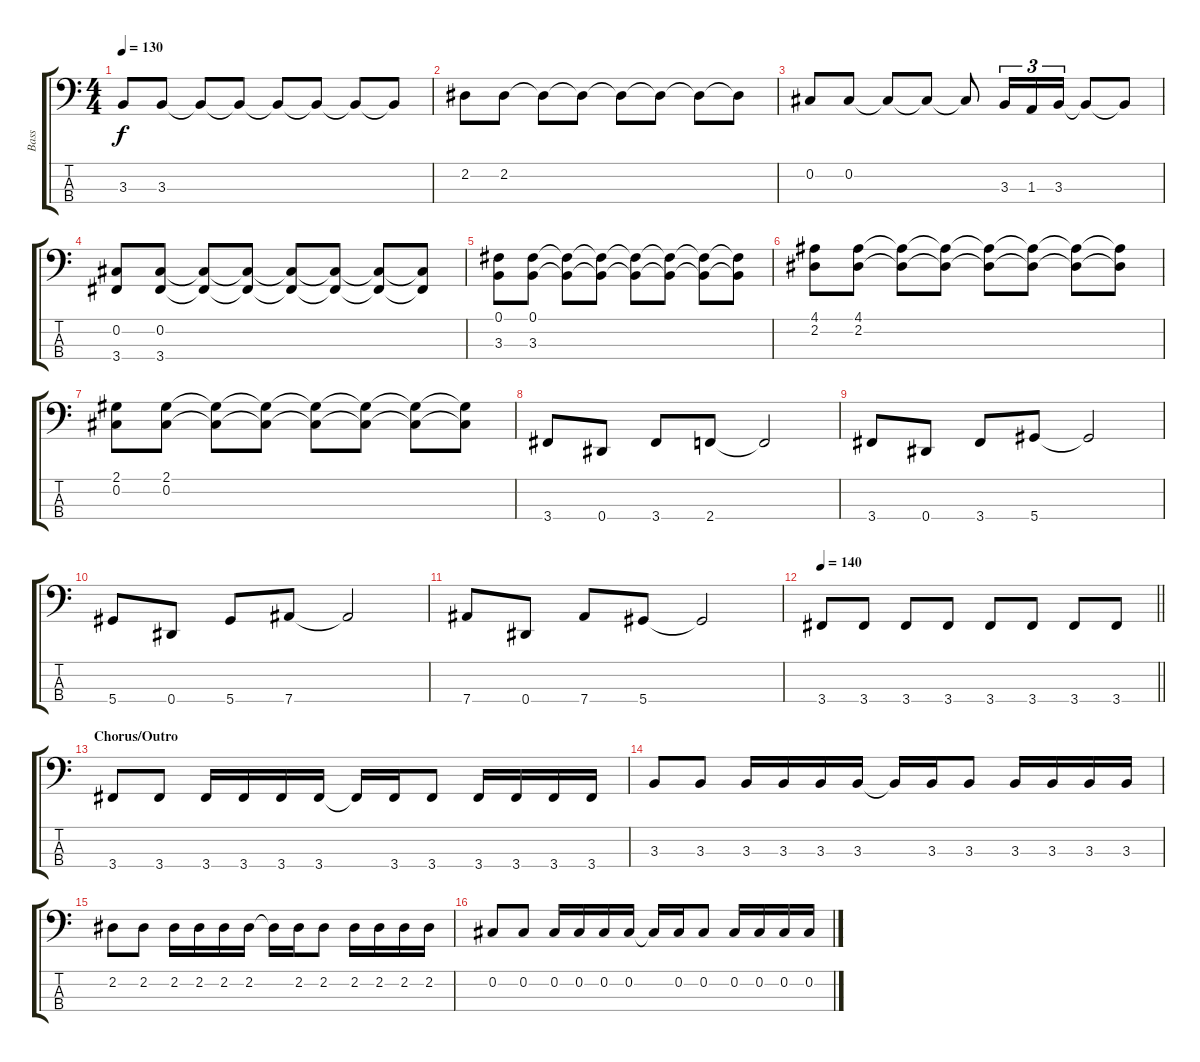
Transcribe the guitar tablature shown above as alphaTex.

\track ("Bass" "Bass") {instrument electricbassfinger}
\staff {score tabs}
\tuning (Gb2 Db2 Ab1 Eb1) {hide}
\ts (4 4)
\tempo 130
\clef f4
\ks c
3.3.8{dy f} 3.3.8 3.3{t}.8 3.3{t}.8 3.3{t}.8 3.3{t}.8 3.3{t}.8 3.3{t}.8 |
2.2.8 2.2.8 2.2{t}.8 2.2{t}.8 2.2{t}.8 2.2{t}.8 2.2{t}.8 2.2{t}.8 |
0.2.8 0.2.8 0.2{t}.8 0.2{t}.8 0.2{t}.8 3.3.16{tu (3 2)} 1.3.16{tu (3 2)} 3.3.16{tu (3 2)} 3.3{t}.8 3.3{t}.8 |
(0.2 3.4).8 (0.2 3.4).8 (0.2{t} 3.4{t}).8 (0.2{t} 3.4{t}).8 (0.2{t} 3.4{t}).8 (0.2{t} 3.4{t}).8 (0.2{t} 3.4{t}).8 (0.2{t} 3.4{t}).8 |
(0.1 3.3).8 (0.1 3.3).8 (0.1{t} 3.3{t}).8 (0.1{t} 3.3{t}).8 (0.1{t} 3.3{t}).8 (0.1{t} 3.3{t}).8 (0.1{t} 3.3{t}).8 (0.1{t} 3.3{t}).8 |
(4.1 2.2).8 (4.1 2.2).8 (4.1{t} 2.2{t}).8 (4.1{t} 2.2{t}).8 (4.1{t} 2.2{t}).8 (4.1{t} 2.2{t}).8 (4.1{t} 2.2{t}).8 (4.1{t} 2.2{t}).8 |
(2.1 0.2).8 (2.1 0.2).8 (2.1{t} 0.2{t}).8 (2.1{t} 0.2{t}).8 (2.1{t} 0.2{t}).8 (2.1{t} 0.2{t}).8 (2.1{t} 0.2{t}).8 (2.1{t} 0.2{t}).8 |
3.4.8 0.4.8 3.4.8 2.4.8 2.4{t}.2 |
3.4.8 0.4.8 3.4.8 5.4.8 5.4{t}.2 |
5.4.8 0.4.8 5.4.8 7.4.8 7.4{t}.2 |
7.4.8 0.4.8 7.4.8 5.4.8 5.4{t}.2 |
\tempo 140
\barLineRight lightlight
3.4.8 3.4.8 3.4.8 3.4.8 3.4.8 3.4.8 3.4.8 3.4.8 |
\section ("" "Chorus/Outro")
3.4.8 3.4.8 3.4.16 3.4.16 3.4.16 3.4.16 3.4{t}.16 3.4.16 3.4.8 3.4.16 3.4.16 3.4.16 3.4.16 |
3.3.8 3.3.8 3.3.16 3.3.16 3.3.16 3.3.16 3.3{t}.16 3.3.16 3.3.8 3.3.16 3.3.16 3.3.16 3.3.16 |
2.2.8 2.2.8 2.2.16 2.2.16 2.2.16 2.2.16 2.2{t}.16 2.2.16 2.2.8 2.2.16 2.2.16 2.2.16 2.2.16 |
0.2.8 0.2.8 0.2.16 0.2.16 0.2.16 0.2.16 0.2{t}.16 0.2.16 0.2.8 0.2.16 0.2.16 0.2.16 0.2.16
